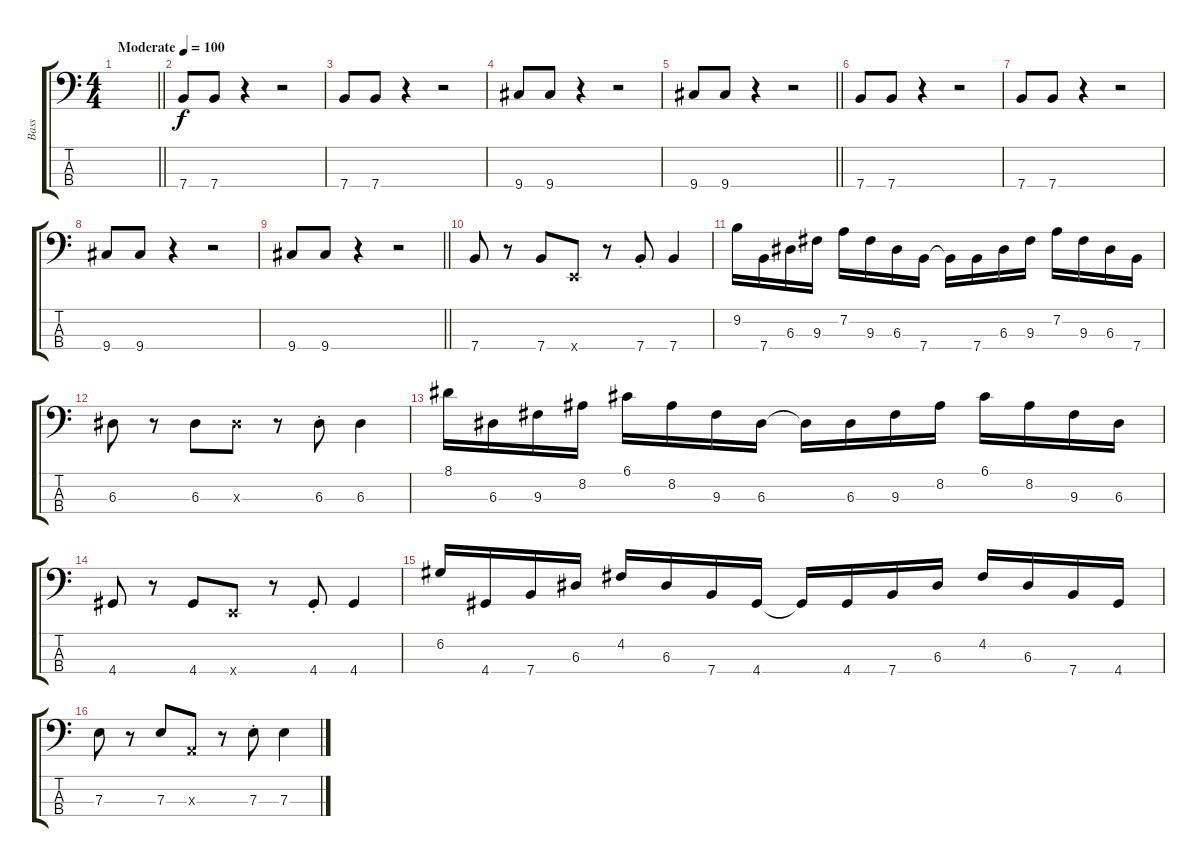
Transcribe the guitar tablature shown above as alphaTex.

\track ("Bass" "Bass") {instrument electricbasspick}
\staff {score tabs}
\tuning (G2 D2 A1 E1) {hide}
\ts (4 4)
\tempo (100 "Moderate")
\clef f4
\barLineRight lightlight
\ks c
|
\section ("" "")
7.4.8 7.4.8 r.4 r.2 |
7.4.8 7.4.8 r.4 r.2 |
9.4.8 9.4.8 r.4 r.2 |
\barLineRight lightlight
9.4.8 9.4.8 r.4 r.2 |
7.4.8 7.4.8 r.4 r.2 |
7.4.8 7.4.8 r.4 r.2 |
9.4.8 9.4.8 r.4 r.2 |
\barLineRight lightlight
9.4.8 9.4.8 r.4 r.2 |
\section ("" "")
7.4.8 r.8 7.4.8 0.4{x}.8 r.8 7.4{st}.8 7.4.4 |
9.2.16 7.4.16 6.3.16 9.3.16 7.2.16 9.3.16 6.3.16 7.4.16 7.4{t}.16 7.4.16 6.3.16 9.3.16 7.2.16 9.3.16 6.3.16 7.4.16 |
6.3.8 r.8 6.3.8 6.3{x}.8 r.8 6.3{st}.8 6.3.4 |
8.1.16 6.3.16 9.3.16 8.2.16 6.1.16 8.2.16 9.3.16 6.3.16 6.3{t}.16 6.3.16 9.3.16 8.2.16 6.1.16 8.2.16 9.3.16 6.3.16 |
4.4.8 r.8 4.4.8 0.4{x}.8 r.8 4.4{st}.8 4.4.4 |
6.2.16 4.4.16 7.4.16 6.3.16 4.2.16 6.3.16 7.4.16 4.4.16 4.4{t}.16 4.4.16 7.4.16 6.3.16 4.2.16 6.3.16 7.4.16 4.4.16 |
7.3.8 r.8 7.3.8 0.3{x}.8 r.8 7.3{st}.8 7.3.4
